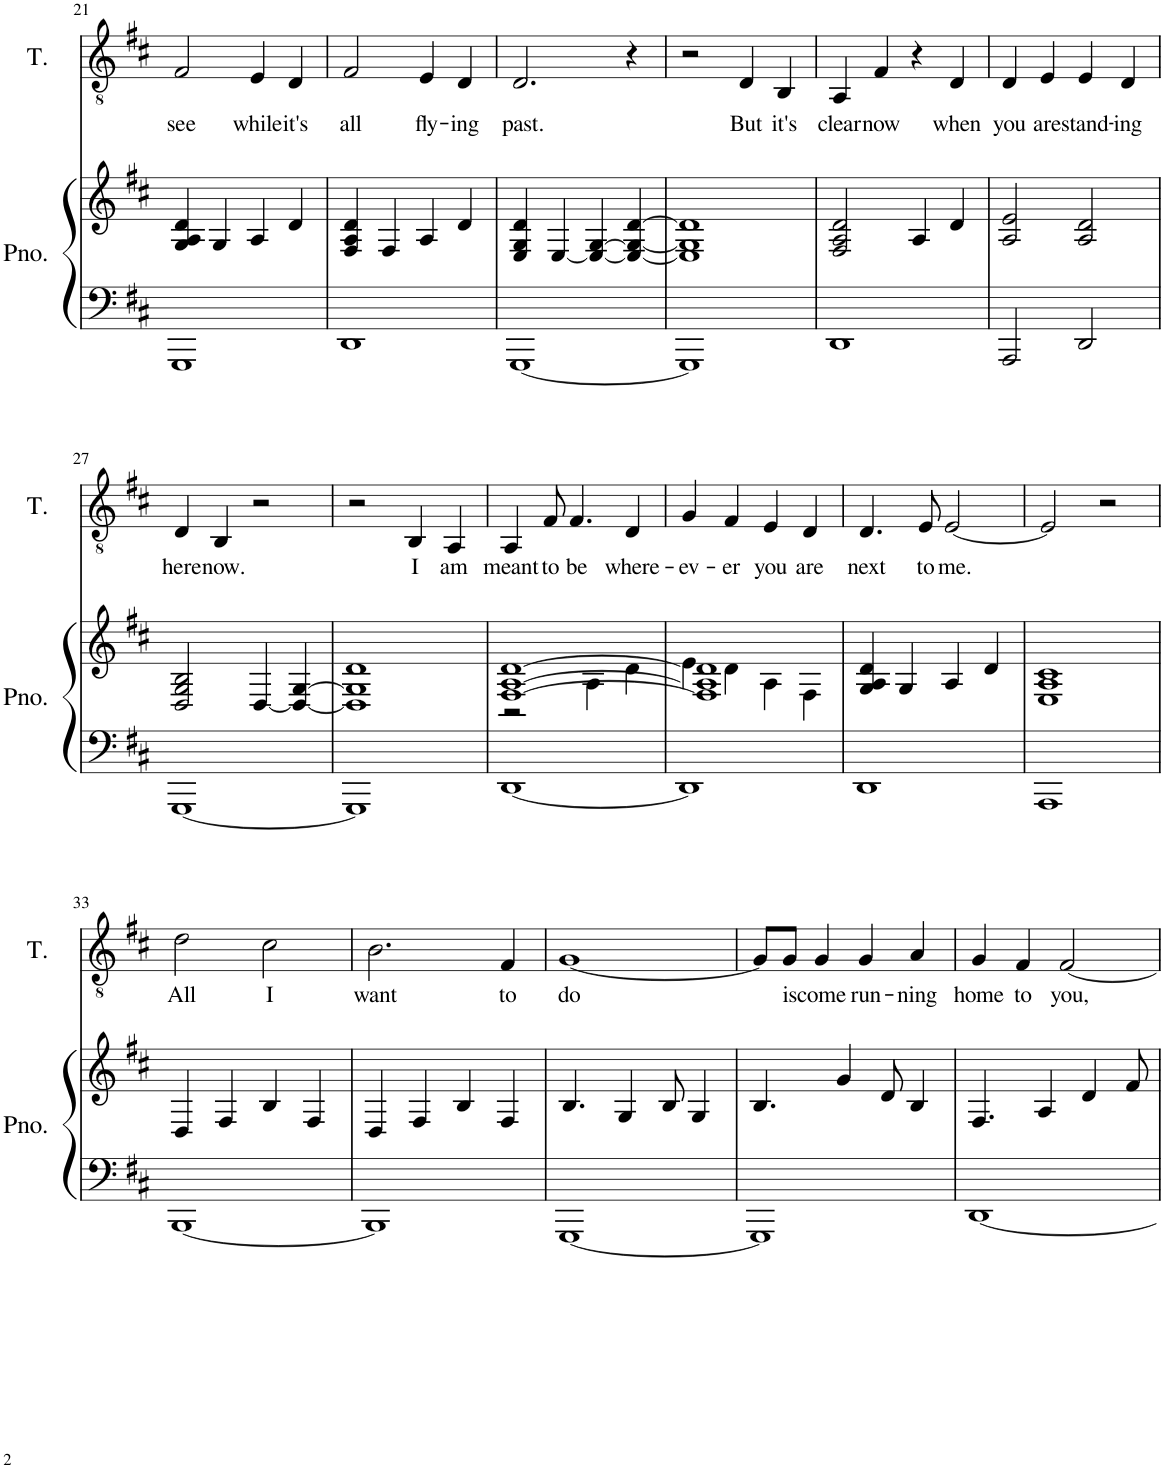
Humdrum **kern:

**kern	**kern	**kern	**text
*part2	*part2	*part1	*part1
*staff3	*staff2	*staff1	*staff1
*I"Piano	*	*I"Tenor	*
*I'Pno.	*	*I'T.	*
!!LO:PB:g=z
*clefF4	*clefG2	*clefGv2	*
*k[f#c#]	*k[f#c#]	*k[f#c#]	*
*M4/4	*M4/4	*M4/4	*
=21	=21	=21	=21
!	!	!	!LO:LY:b
1GGG	4G/ 4A/ 4d/	2F#/	see
.	4G/	.	.
!	!	!	!LO:LY:b
.	4A/	4E/	while
!	!	!	!LO:LY:b
.	4d/	4D/	it's
=22	=22	=22	=22
!	!	!	!LO:LY:b
1DD	4F#/ 4A/ 4d/	2F#/	all
.	4F#/	.	.
!	!	!	!LO:LY:b
.	4A/	4E/	fly-
!	!	!	!LO:LY:b
.	4d/	4D/	-ing
=23	=23	=23	=23
!	!	!	!LO:LY:b
[1GGG	4E/ 4G/ 4d/	2.D/	past.
.	[4E/	.	.
.	4E/_ [4G/	.	.
.	4E/_ 4G/_ [4d/	4r	.
=24	=24	=24	=24
1GGG]	1E] 1G] 1d]	2r	.
!	!	!	!LO:LY:b
.	.	4D/	But
!	!	!	!LO:LY:b
.	.	4BB/	it's
=25	=25	=25	=25
!	!	!	!LO:LY:b
1DD	2F#/ 2A/ 2d/	4AA/	clear
!	!	!	!LO:LY:b
.	.	4F#/	now
.	4A/	4r	.
!	!	!	!LO:LY:b
.	4d/	4D/	when
=26	=26	=26	=26
!	!	!	!LO:LY:b
2AAA/	2A/ 2e/	4D/	you
!	!	!	!LO:LY:b
.	.	4E/	are
!	!	!	!LO:LY:b
2DD/	2A/ 2d/	4E/	stand-
!	!	!	!LO:LY:b
.	.	4D/	-ing
!!LO:LB:g=z
=27	=27	=27	=27
!	!	!	!LO:LY:b
[1GGG	2D/ 2G/ 2B/	4D/	here
!	!	!	!LO:LY:b
.	.	4BB/	now.
.	[4D/	2r	.
.	4D/_ [4G/	.	.
=28	=28	=28	=28
1GGG]	1D] 1G] 1d	2r	.
!	!	!	!LO:LY:b
.	.	4BB/	I
!	!	!	!LO:LY:b
.	.	4AA/	am
=29	=29	=29	=29
*	*^	*	*
!	!	!	!	!LO:LY:b
[1DD	[1F# [1A [1d	2r	4AA/	meant
!	!	!	!	!LO:LY:b
.	.	.	8F#/	to
!	!	!	!	!LO:LY:b
.	.	.	4.F#/	be
.	.	4A\	.	.
!	!	!	!	!LO:LY:b
.	.	4d\	4D/	where-
=30	=30	=30	=30	=30
!	!	!	!	!LO:LY:b
1DD]	1F#] 1A] 1d]	4e\	4G/	-ev-
!	!	!	!	!LO:LY:b
.	.	4d\	4F#/	-er
!	!	!	!	!LO:LY:b
.	.	4A\	4E/	you
!	!	!	!	!LO:LY:b
.	.	4F#\	4D/	are
=31	=31	=31	=31	=31
!	!	!	!	!LO:LY:b
*	*v	*v	*	*
1DD	4G/ 4A/ 4d/	4.D/	next
.	4G/	.	.
!	!	!	!LO:LY:b
.	.	8E/	to
!	!	!	!LO:LY:b
.	4A/	[2E/	me.
.	4d/	.	.
=32	=32	=32	=32
1AAA	1E 1A 1c#	2E/]	.
.	.	2r	.
!!LO:LB:g=z
=33	=33	=33	=33
!	!	!	!LO:LY:b
[1BBB	4D/	2d\	All
.	4F#/	.	.
!	!	!	!LO:LY:b
.	4B/	2c#\	I
.	4F#/	.	.
=34	=34	=34	=34
!	!	!	!LO:LY:b
1BBB]	4D/	2.B\	want
.	4F#/	.	.
.	4B/	.	.
!	!	!	!LO:LY:b
.	4F#/	4F#/	to
=35	=35	=35	=35
!	!	!	!LO:LY:b
[1GGG	4.B/	[1G	do
.	4G/	.	.
.	8B/	.	.
.	4G/	.	.
=36	=36	=36	=36
1GGG]	4.B/	8G/L]	.
!	!	!	!LO:LY:b
.	.	8G/J	is
!	!	!	!LO:LY:b
.	.	4G/	come
.	4g/	.	.
!	!	!	!LO:LY:b
.	.	4G/	run-
.	8d/	.	.
!	!	!	!LO:LY:b
.	4B/	4A/	-ning
=37	=37	=37	=37
!	!	!	!LO:LY:b
[1DD	4.F#/	4G/	home
!	!	!	!LO:LY:b
.	.	4F#/	to
.	4A/	.	.
!	!	!	!LO:LY:b
.	.	[2F#/	you,
.	4d/	.	.
.	8f#/	.	.
=	=	=	=
*-	*-	*-	*-
